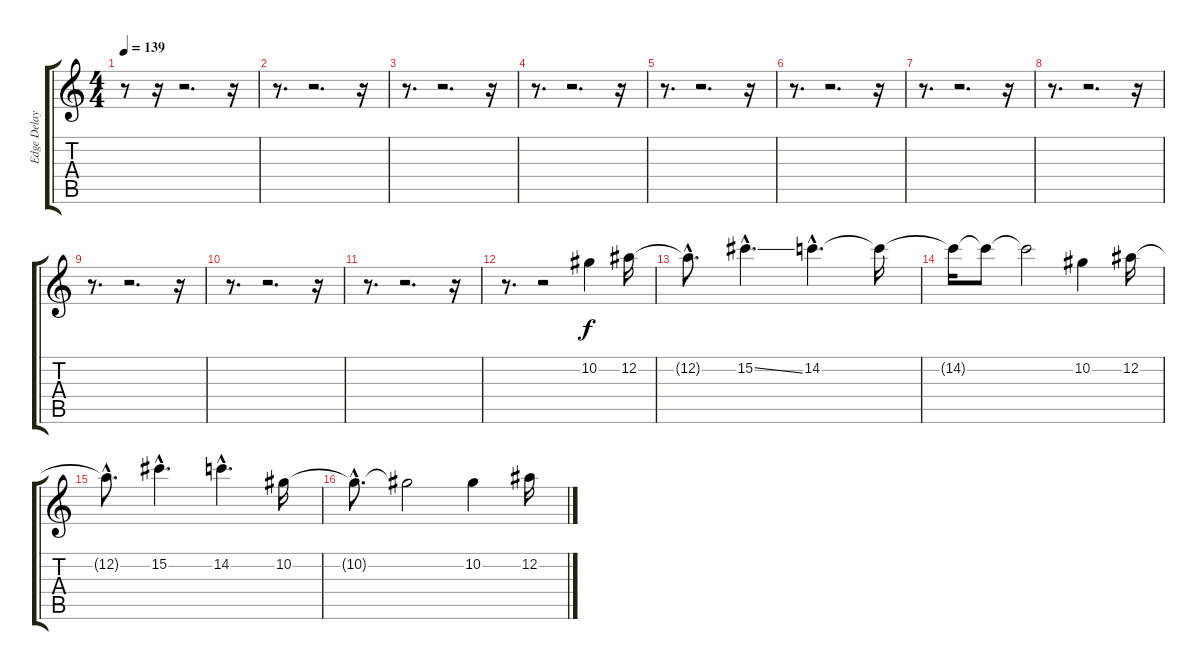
\track ("Edge Delay 2" "Edge Delay") {instrument overdrivenguitar}
\staff {score tabs}
\tuning (Eb4 Bb3 Gb3 Db3 Ab2 Eb2) {hide}
\ts (4 4)
\tempo 139
\clef g2
\ks c
r.8{dy f instrument overdrivenguitar} r.16 r.2{d} r.16 |
r.8{d} r.2{d} r.16 |
r.8{d} r.2{d} r.16 |
r.8{d} r.2{d} r.16 |
r.8{d} r.2{d} r.16 |
r.8{d} r.2{d} r.16 |
r.8{d} r.2{d} r.16 |
r.8{d} r.2{d} r.16 |
r.8{d} r.2{d} r.16 |
r.8{d} r.2{d} r.16 |
r.8{d} r.2{d} r.16 |
r.8{d} r.2 10.2.4 12.2.16 |
12.2{hac t}.8{d} 15.2{ss hac}.4{d} 14.2{hac}.4{d} 14.2{t}.16 |
14.2{t}.16 14.2{t}.8 14.2{t}.2 10.2.4 12.2.16 |
12.2{hac t}.8{d} 15.2{hac}.4{d} 14.2{hac}.4{d} 10.2.16 |
10.2{hac t}.8{d} 10.2{t}.2 10.2.4 12.2.16
